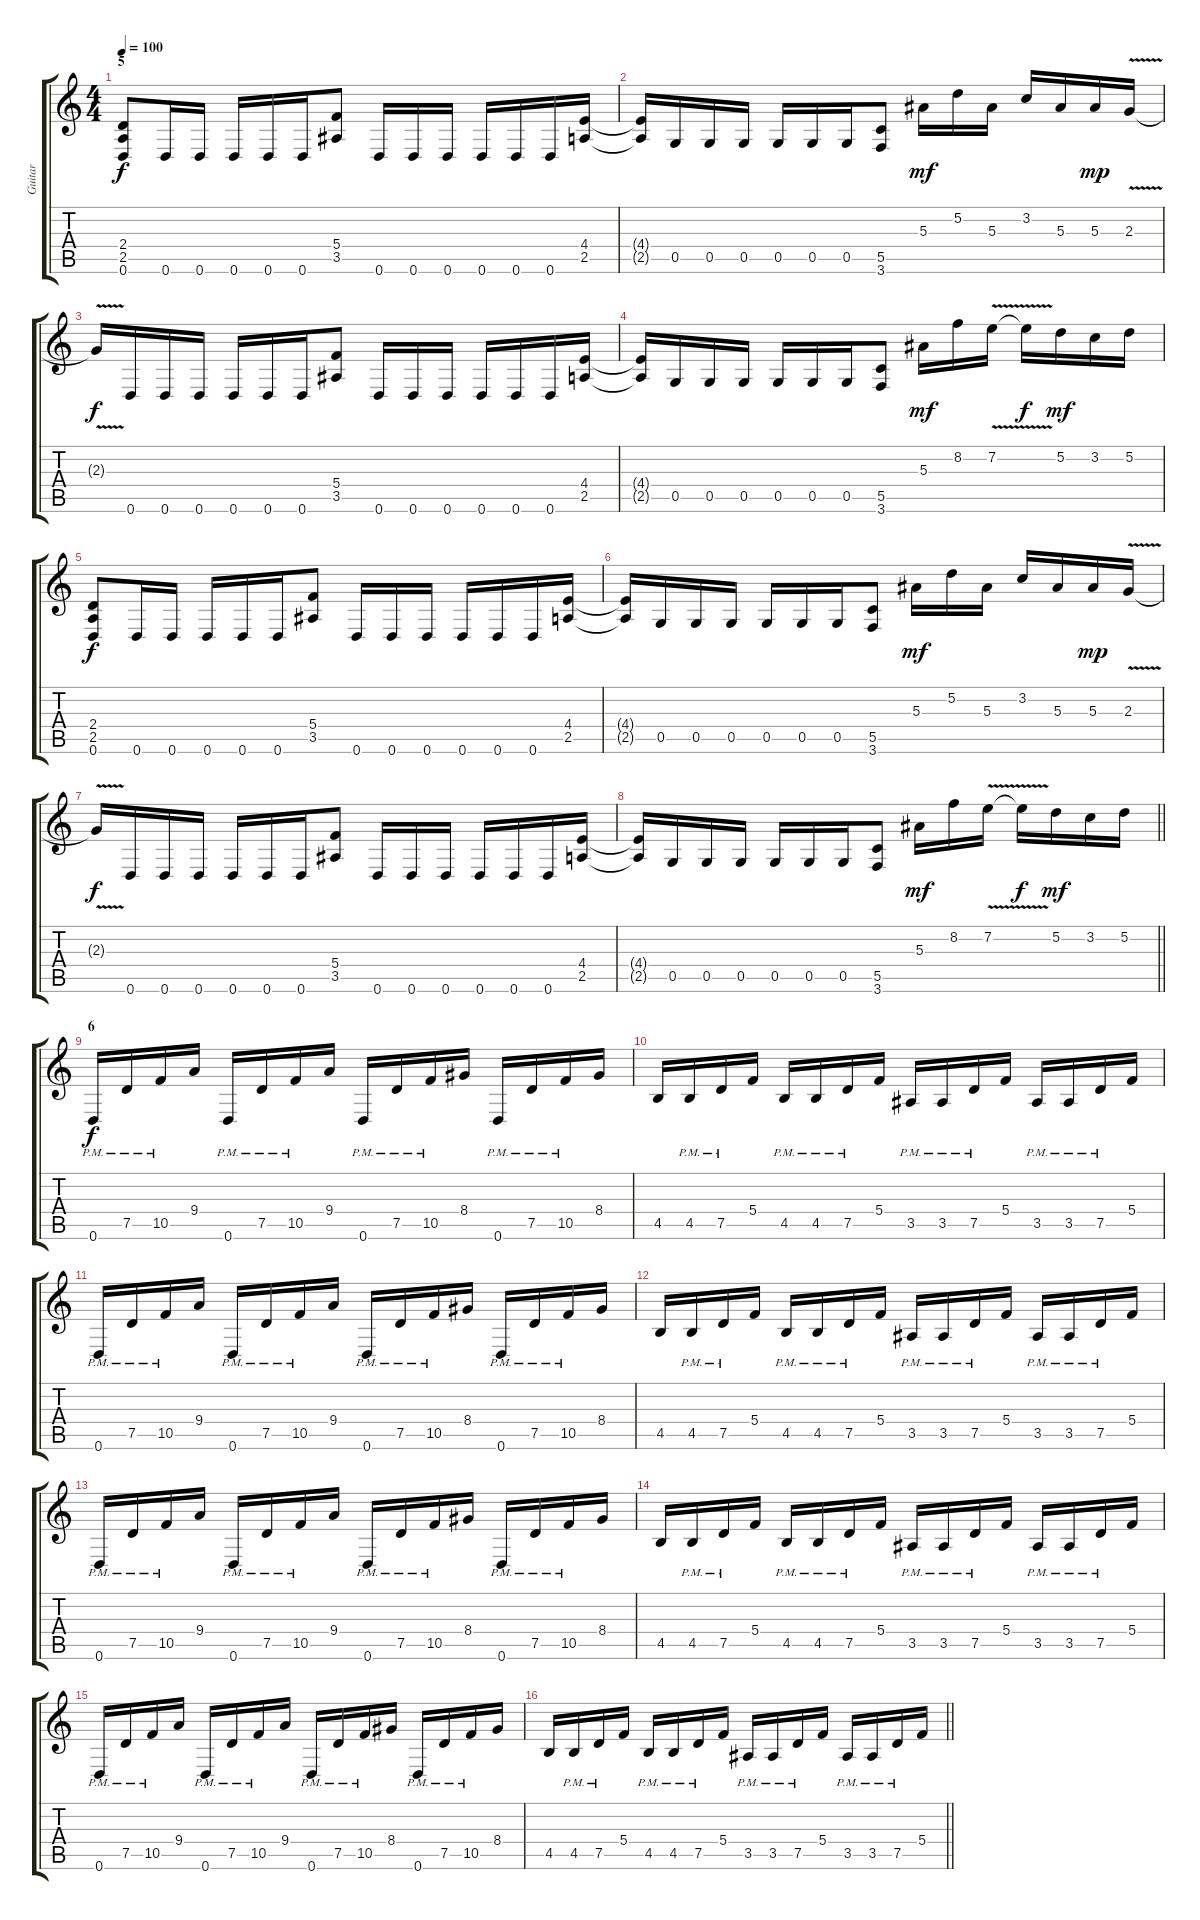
\track ("Guitar" "Guitar") {instrument distortionguitar}
\staff {score tabs}
\tuning (D4 A3 F3 C3 G2 D2) {hide}
\ts (4 4)
\section ("" "5")
\tempo 100
\clef g2
\ks c
(2.4 2.5 0.6).8{dy f} 0.6.16 0.6.16 0.6.16 0.6.16 0.6.16 (5.4 3.5).8 0.6.16 0.6.16 0.6.16 0.6.16 0.6.16 0.6.16 (4.4 2.5).16 |
(4.4{t} 2.5{t}).16 0.5.16 0.5.16 0.5.16 0.5.16 0.5.16 0.5.16 (5.5 3.6).8 5.3.16{dy mf} 5.2.16 5.3.16 3.2.16 5.3.16 5.3.16{dy mp} 2.3{v}.16 |
2.3{t}.16{dy f} 0.6.16 0.6.16 0.6.16 0.6.16 0.6.16 0.6.16 (5.4 3.5).8 0.6.16 0.6.16 0.6.16 0.6.16 0.6.16 0.6.16 (4.4 2.5).16 |
(4.4{t} 2.5{t}).16 0.5.16 0.5.16 0.5.16 0.5.16 0.5.16 0.5.16 (5.5 3.6).8 5.3.16{dy mf} 8.2.16 7.2{v}.16 7.2{t}.16{dy f} 5.2.16{dy mf} 3.2.16 5.2.16 |
(2.4 2.5 0.6).8{dy f} 0.6.16 0.6.16 0.6.16 0.6.16 0.6.16 (5.4 3.5).8 0.6.16 0.6.16 0.6.16 0.6.16 0.6.16 0.6.16 (4.4 2.5).16 |
(4.4{t} 2.5{t}).16 0.5.16 0.5.16 0.5.16 0.5.16 0.5.16 0.5.16 (5.5 3.6).8 5.3.16{dy mf} 5.2.16 5.3.16 3.2.16 5.3.16 5.3.16{dy mp} 2.3{v}.16 |
2.3{t}.16{dy f} 0.6.16 0.6.16 0.6.16 0.6.16 0.6.16 0.6.16 (5.4 3.5).8 0.6.16 0.6.16 0.6.16 0.6.16 0.6.16 0.6.16 (4.4 2.5).16 |
\barLineRight lightlight
(4.4{t} 2.5{t}).16 0.5.16 0.5.16 0.5.16 0.5.16 0.5.16 0.5.16 (5.5 3.6).8 5.3.16{dy mf} 8.2.16 7.2{v}.16 7.2{t}.16{dy f} 5.2.16{dy mf} 3.2.16 5.2.16 |
\section ("" "6")
0.6{pm}.16{dy f} 7.5{pm}.16 10.5{pm}.16 9.4.16 0.6{pm}.16 7.5{pm}.16 10.5{pm}.16 9.4.16 0.6{pm}.16 7.5{pm}.16 10.5{pm}.16 8.4.16 0.6{pm}.16 7.5{pm}.16 10.5{pm}.16 8.4.16 |
4.5.16 4.5{pm}.16 7.5{pm}.16 5.4.16 4.5{pm}.16 4.5{pm}.16 7.5{pm}.16 5.4.16 3.5{pm}.16 3.5{pm}.16 7.5{pm}.16 5.4.16 3.5{pm}.16 3.5{pm}.16 7.5{pm}.16 5.4.16 |
0.6{pm}.16 7.5{pm}.16 10.5{pm}.16 9.4.16 0.6{pm}.16 7.5{pm}.16 10.5{pm}.16 9.4.16 0.6{pm}.16 7.5{pm}.16 10.5{pm}.16 8.4.16 0.6{pm}.16 7.5{pm}.16 10.5{pm}.16 8.4.16 |
4.5.16 4.5{pm}.16 7.5{pm}.16 5.4.16 4.5{pm}.16 4.5{pm}.16 7.5{pm}.16 5.4.16 3.5{pm}.16 3.5{pm}.16 7.5{pm}.16 5.4.16 3.5{pm}.16 3.5{pm}.16 7.5{pm}.16 5.4.16 |
0.6{pm}.16 7.5{pm}.16 10.5{pm}.16 9.4.16 0.6{pm}.16 7.5{pm}.16 10.5{pm}.16 9.4.16 0.6{pm}.16 7.5{pm}.16 10.5{pm}.16 8.4.16 0.6{pm}.16 7.5{pm}.16 10.5{pm}.16 8.4.16 |
4.5.16 4.5{pm}.16 7.5{pm}.16 5.4.16 4.5{pm}.16 4.5{pm}.16 7.5{pm}.16 5.4.16 3.5{pm}.16 3.5{pm}.16 7.5{pm}.16 5.4.16 3.5{pm}.16 3.5{pm}.16 7.5{pm}.16 5.4.16 |
0.6{pm}.16 7.5{pm}.16 10.5{pm}.16 9.4.16 0.6{pm}.16 7.5{pm}.16 10.5{pm}.16 9.4.16 0.6{pm}.16 7.5{pm}.16 10.5{pm}.16 8.4.16 0.6{pm}.16 7.5{pm}.16 10.5{pm}.16 8.4.16 |
\barLineRight lightlight
4.5.16 4.5{pm}.16 7.5{pm}.16 5.4.16 4.5{pm}.16 4.5{pm}.16 7.5{pm}.16 5.4.16 3.5{pm}.16 3.5{pm}.16 7.5{pm}.16 5.4.16 3.5{pm}.16 3.5{pm}.16 7.5{pm}.16 5.4.16
